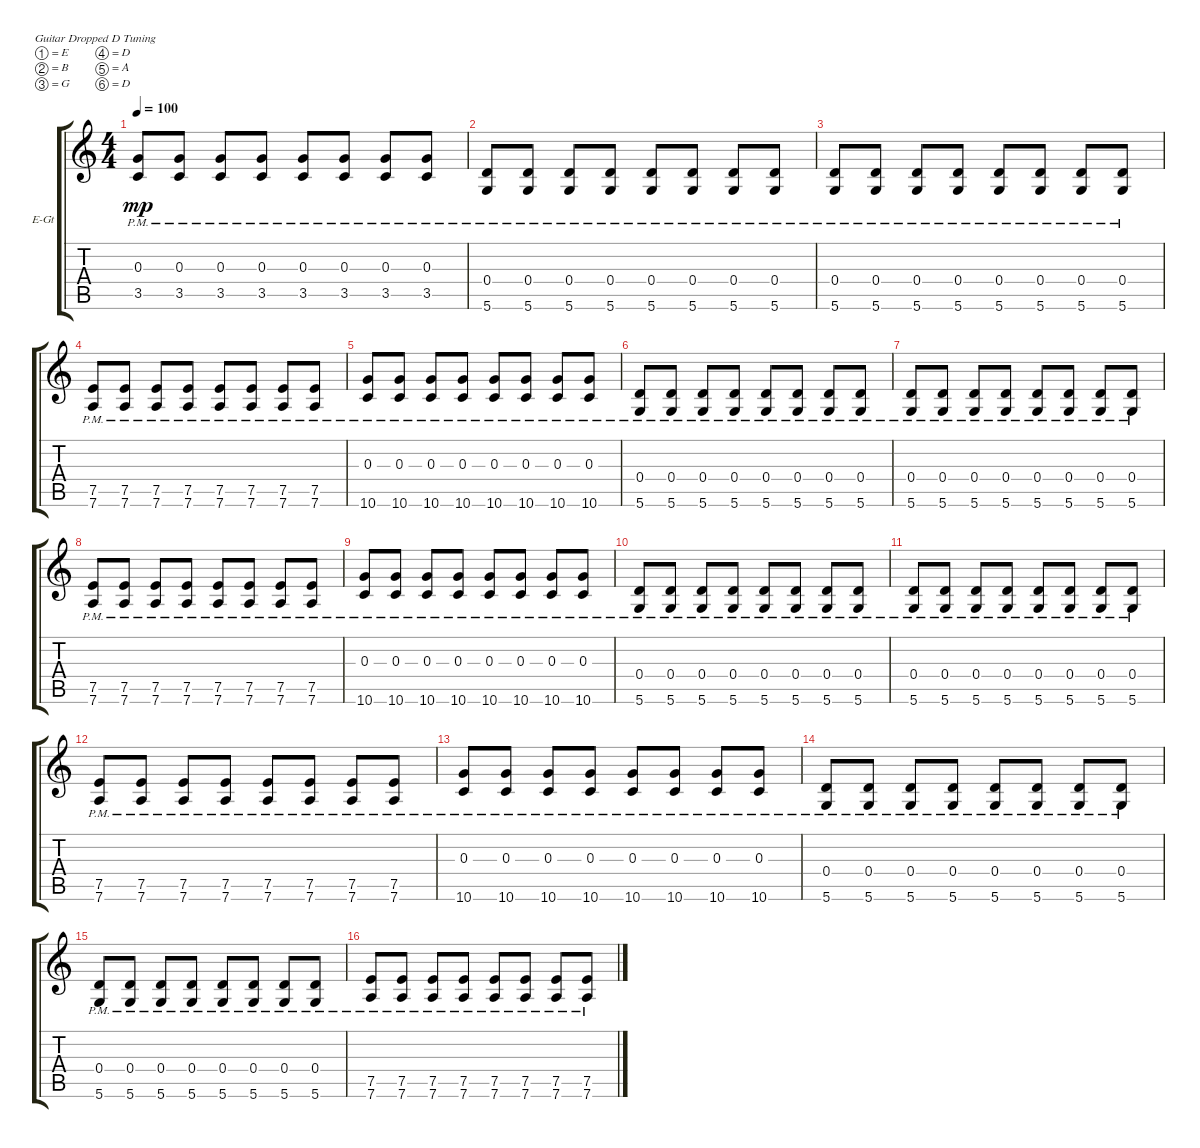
\bracketExtendMode groupsimilarinstruments
\firstSystemTrackNameOrientation horizontal
\otherSystemsTrackNameOrientation horizontal
\track ("Overdriven-guitar (Richard)" "E-Gt") {instrument overdrivenguitar}
\staff {score tabs}
\tuning (E4 B3 G3 D3 A2 D2)
\ts (4 4)
\tempo 100
\clef g2
\ks c
(0.3{pm} 3.5{pm}).8{dy mp} (0.3{pm} 3.5{pm}).8 (0.3{pm} 3.5{pm}).8 (0.3{pm} 3.5{pm}).8 (0.3{pm} 3.5{pm}).8 (0.3{pm} 3.5{pm}).8 (0.3{pm} 3.5{pm}).8 (0.3{pm} 3.5{pm}).8 |
(0.4{pm} 5.6{pm}).8 (0.4{pm} 5.6{pm}).8 (0.4{pm} 5.6{pm}).8 (0.4{pm} 5.6{pm}).8 (0.4{pm} 5.6{pm}).8 (0.4{pm} 5.6{pm}).8 (0.4{pm} 5.6{pm}).8 (0.4{pm} 5.6{pm}).8 |
(0.4{pm} 5.6{pm}).8 (0.4{pm} 5.6{pm}).8 (0.4{pm} 5.6{pm}).8 (0.4{pm} 5.6{pm}).8 (0.4{pm} 5.6{pm}).8 (0.4{pm} 5.6{pm}).8 (0.4{pm} 5.6{pm}).8 (0.4{pm} 5.6{pm}).8 |
(7.5{pm} 7.6{pm}).8 (7.5{pm} 7.6{pm}).8 (7.5{pm} 7.6{pm}).8 (7.5{pm} 7.6{pm}).8 (7.5{pm} 7.6{pm}).8 (7.5{pm} 7.6{pm}).8 (7.5{pm} 7.6{pm}).8 (7.5{pm} 7.6{pm}).8 |
(0.3{pm} 10.6{pm}).8 (0.3{pm} 10.6{pm}).8 (0.3{pm} 10.6{pm}).8 (0.3{pm} 10.6{pm}).8 (0.3{pm} 10.6{pm}).8 (0.3{pm} 10.6{pm}).8 (0.3{pm} 10.6{pm}).8 (0.3{pm} 10.6{pm}).8 |
(0.4{pm} 5.6{pm}).8 (0.4{pm} 5.6{pm}).8 (0.4{pm} 5.6{pm}).8 (0.4{pm} 5.6{pm}).8 (0.4{pm} 5.6{pm}).8 (0.4{pm} 5.6{pm}).8 (0.4{pm} 5.6{pm}).8 (0.4{pm} 5.6{pm}).8 |
(0.4{pm} 5.6{pm}).8 (0.4{pm} 5.6{pm}).8 (0.4{pm} 5.6{pm}).8 (0.4{pm} 5.6{pm}).8 (0.4{pm} 5.6{pm}).8 (0.4{pm} 5.6{pm}).8 (0.4{pm} 5.6{pm}).8 (0.4{pm} 5.6{pm}).8 |
(7.5{pm} 7.6{pm}).8 (7.5{pm} 7.6{pm}).8 (7.5{pm} 7.6{pm}).8 (7.5{pm} 7.6{pm}).8 (7.5{pm} 7.6{pm}).8 (7.5{pm} 7.6{pm}).8 (7.5{pm} 7.6{pm}).8 (7.5{pm} 7.6{pm}).8 |
(0.3{pm} 10.6{pm}).8 (0.3{pm} 10.6{pm}).8 (0.3{pm} 10.6{pm}).8 (0.3{pm} 10.6{pm}).8 (0.3{pm} 10.6{pm}).8 (0.3{pm} 10.6{pm}).8 (0.3{pm} 10.6{pm}).8 (0.3{pm} 10.6{pm}).8 |
(0.4{pm} 5.6{pm}).8 (0.4{pm} 5.6{pm}).8 (0.4{pm} 5.6{pm}).8 (0.4{pm} 5.6{pm}).8 (0.4{pm} 5.6{pm}).8 (0.4{pm} 5.6{pm}).8 (0.4{pm} 5.6{pm}).8 (0.4{pm} 5.6{pm}).8 |
(0.4{pm} 5.6{pm}).8 (0.4{pm} 5.6{pm}).8 (0.4{pm} 5.6{pm}).8 (0.4{pm} 5.6{pm}).8 (0.4{pm} 5.6{pm}).8 (0.4{pm} 5.6{pm}).8 (0.4{pm} 5.6{pm}).8 (0.4{pm} 5.6{pm}).8 |
(7.5{pm} 7.6{pm}).8 (7.5{pm} 7.6{pm}).8 (7.5{pm} 7.6{pm}).8 (7.5{pm} 7.6{pm}).8 (7.5{pm} 7.6{pm}).8 (7.5{pm} 7.6{pm}).8 (7.5{pm} 7.6{pm}).8 (7.5{pm} 7.6{pm}).8 |
(0.3{pm} 10.6{pm}).8 (0.3{pm} 10.6{pm}).8 (0.3{pm} 10.6{pm}).8 (0.3{pm} 10.6{pm}).8 (0.3{pm} 10.6{pm}).8 (0.3{pm} 10.6{pm}).8 (0.3{pm} 10.6{pm}).8 (0.3{pm} 10.6{pm}).8 |
(0.4{pm} 5.6{pm}).8 (0.4{pm} 5.6{pm}).8 (0.4{pm} 5.6{pm}).8 (0.4{pm} 5.6{pm}).8 (0.4{pm} 5.6{pm}).8 (0.4{pm} 5.6{pm}).8 (0.4{pm} 5.6{pm}).8 (0.4{pm} 5.6{pm}).8 |
(0.4{pm} 5.6{pm}).8 (0.4{pm} 5.6{pm}).8 (0.4{pm} 5.6{pm}).8 (0.4{pm} 5.6{pm}).8 (0.4{pm} 5.6{pm}).8 (0.4{pm} 5.6{pm}).8 (0.4{pm} 5.6{pm}).8 (0.4{pm} 5.6{pm}).8 |
(7.5{pm} 7.6{pm}).8 (7.5{pm} 7.6{pm}).8 (7.5{pm} 7.6{pm}).8 (7.5{pm} 7.6{pm}).8 (7.5{pm} 7.6{pm}).8 (7.5{pm} 7.6{pm}).8 (7.5{pm} 7.6{pm}).8 (7.5{pm} 7.6{pm}).8
